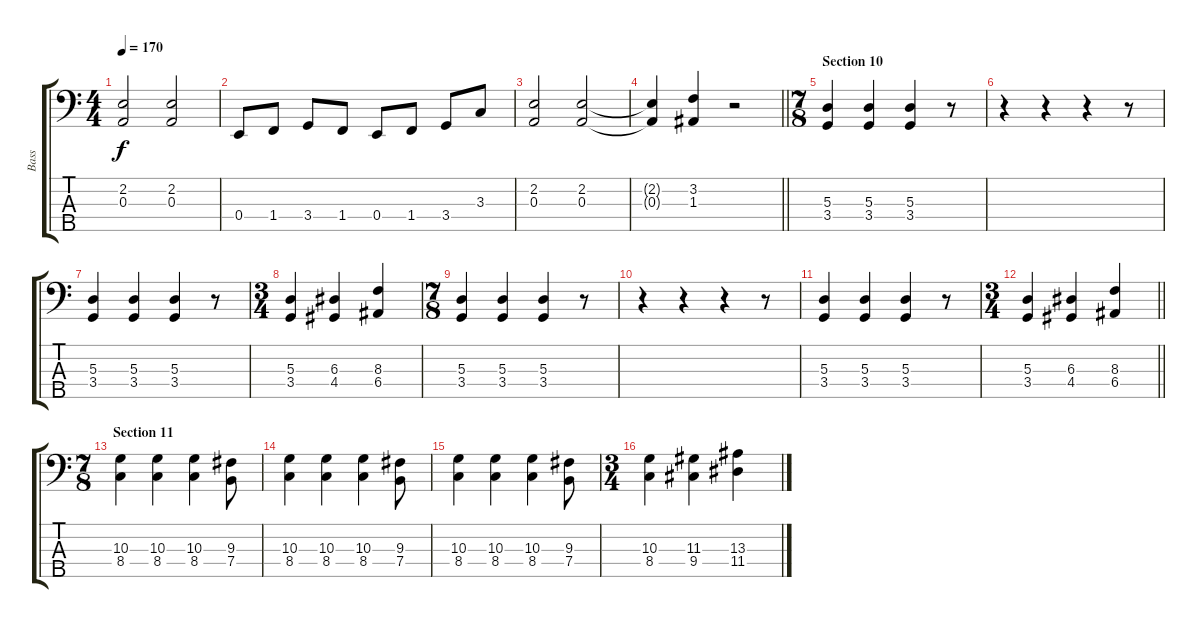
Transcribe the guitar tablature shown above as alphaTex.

\track ("Bass" "Bass") {instrument slapbass1}
\staff {score tabs}
\tuning (G2 D2 A1 E1 B0) {hide}
\ts (4 4)
\tempo 170
\clef f4
\ks c
(2.2 0.3).2{dy f} (2.2 0.3).2 |
0.4.8 1.4.8 3.4.8 1.4.8 0.4.8 1.4.8 3.4.8 3.3.8 |
(2.2 0.3).2 (2.2 0.3).2 |
\barLineRight lightlight
(2.2{t} 0.3{t}).4 (3.2 1.3).4 r.2 |
\ts (7 8)
\section ("" "Section 10")
(5.3 3.4).4 (5.3 3.4).4 (5.3 3.4).4 r.8 |
r.4 r.4 r.4 r.8 |
(5.3 3.4).4 (5.3 3.4).4 (5.3 3.4).4 r.8 |
\ts (3 4)
(5.3 3.4).4 (6.3 4.4).4 (8.3 6.4).4 |
\ts (7 8)
(5.3 3.4).4 (5.3 3.4).4 (5.3 3.4).4 r.8 |
r.4 r.4 r.4 r.8 |
(5.3 3.4).4 (5.3 3.4).4 (5.3 3.4).4 r.8 |
\ts (3 4)
\barLineRight lightlight
(5.3 3.4).4 (6.3 4.4).4 (8.3 6.4).4 |
\ts (7 8)
\section ("" "Section 11")
(10.3 8.4).4 (10.3 8.4).4 (10.3 8.4).4 (9.3 7.4).8 |
(10.3 8.4).4 (10.3 8.4).4 (10.3 8.4).4 (9.3 7.4).8 |
(10.3 8.4).4 (10.3 8.4).4 (10.3 8.4).4 (9.3 7.4).8 |
\ts (3 4)
(10.3 8.4).4 (11.3 9.4).4 (13.3 11.4).4
